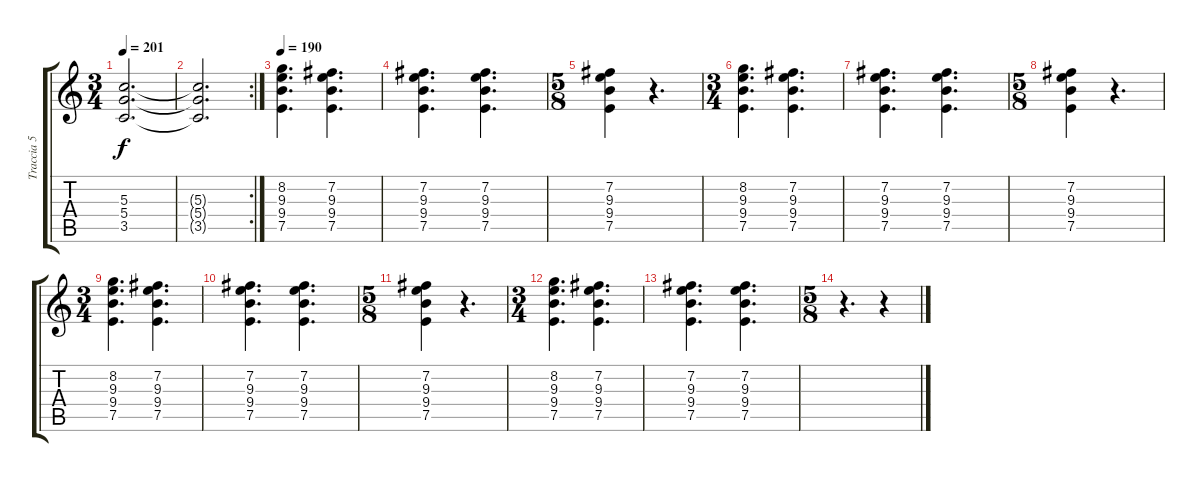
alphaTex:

\track ("Traccia 5" "Traccia 5") {instrument distortionguitar}
\staff {score tabs}
\tuning (E4 B3 G3 D3 A2 E2) {hide}
\ts (3 4)
\tempo 201
\clef g2
\ks c
(5.3{t} 5.4{t} 3.5{t}).2{d dy f} |
\rc 2
(5.3{t} 5.4{t} 3.5{t}).2{d} |
\tempo 190
(8.2 9.3 9.4 7.5).4{d} (7.2 9.3 9.4 7.5).4{d} |
(7.2 9.3 9.4 7.5).4{d} (7.2 9.3 9.4 7.5).4{d} |
\ts (5 8)
(7.2 9.3 9.4 7.5).4 r.4{d} |
\ts (3 4)
(8.2 9.3 9.4 7.5).4{d} (7.2 9.3 9.4 7.5).4{d} |
(7.2 9.3 9.4 7.5).4{d} (7.2 9.3 9.4 7.5).4{d} |
\ts (5 8)
(7.2 9.3 9.4 7.5).4 r.4{d} |
\ts (3 4)
(8.2 9.3 9.4 7.5).4{d} (7.2 9.3 9.4 7.5).4{d} |
(7.2 9.3 9.4 7.5).4{d} (7.2 9.3 9.4 7.5).4{d} |
\ts (5 8)
(7.2 9.3 9.4 7.5).4 r.4{d} |
\ts (3 4)
(8.2 9.3 9.4 7.5).4{d} (7.2 9.3 9.4 7.5).4{d} |
(7.2 9.3 9.4 7.5).4{d} (7.2 9.3 9.4 7.5).4{d} |
\ts (5 8)
r.4{d} r.4
